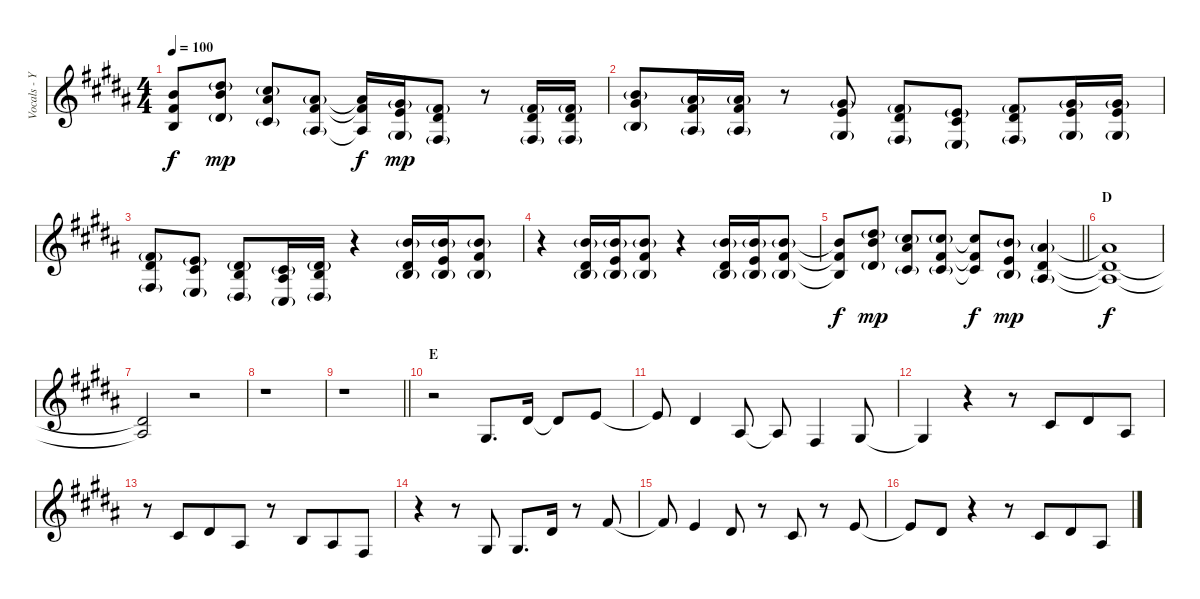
\track ("Vocals - Yasu" "Vocals - Y") {instrument lead6voice}
\staff {score}
\tuning (E4 B3 G3 D3 A2 E2) {hide}
\ts (4 4)
\tempo 100
\clef g2
\ks b
(7.1{t} 7.2{t} 4.3{t}).8{dy f} (11.1{g} 12.2 8.3{g}).8{dy mp} (9.1{g} 11.2 6.3{g}).8 (6.1{g} 7.2 3.3{g}).8 (6.1{t} 7.2{t} 3.3{t}).16{dy f} (4.1{g} 5.2 1.3{g}).16{dy mp} (2.1{g} 4.2 4.4{g}).8 r.8 (2.1{g} 4.2 4.4{g}).16 (2.1{g} 4.2 4.4{g}).16 |
(7.1{g} 9.2 4.3{g}).8 (6.1{g} 7.2 3.3{g}).16 (6.1{g} 7.2 3.3{g}).16 r.8 (4.1{g} 5.2 1.3{g}).8 (2.1{g} 4.2 4.4{g}).8 (0.1{g} 2.2 2.4{g}).8 (2.1{g} 4.2 4.4{g}).8 (4.1{g} 5.2 1.3{g}).16 (4.1{g} 5.2 1.3{g}).16 |
(2.1{g} 4.2 4.4{g}).8 (0.1{g} 2.2 2.4{g}).8 (4.2{g} 4.3 1.4{g}).8 (2.2{g} 3.3 4.5{g}).16 (4.2{g} 4.3 1.4{g}).16 r.4 (7.1{g} 4.2 4.3{g}).16 (7.1{g} 5.2 4.3{g}).16 (7.1{g} 7.2 4.3{g}).8 |
r.4 (7.1{g} 4.2 4.3{g}).16 (7.1{g} 5.2 4.3{g}).16 (7.1{g} 7.2 4.3{g}).8 r.4 (7.1{g} 4.2 4.3{g}).16 (7.1{g} 5.2 4.3{g}).16 (7.1{g} 7.2 4.3{g}).8 |
\barLineRight lightlight
(7.1{t} 7.2{t} 4.3{t}).8{dy f} (11.1{g} 12.2 8.3{g}).8{dy mp} (9.1{g} 11.2 6.3{g}).8 (9.1{g} 7.2 6.3{g}).8 (9.1{t} 7.2{t} 6.3{t}).8{dy f} (7.1{g} 5.2 4.3{g}).8{dy mp} (6.1{g} 4.2 3.3{g}).4 |
\section ("" "D")
(6.1{t} 4.2{t} 3.3{t}).1{dy f} |
(4.2{t} 3.3{t}).2 r.2 |
r.1 |
\barLineRight lightlight
r.1 |
\section ("" "E")
r.2 1.3.8{d} 4.2.16 4.2{t}.8 0.1.8 |
0.1{t}.8 4.2.4 3.3.8 3.3{t}.8 4.4.4 1.3.8 |
1.3{t}.4 r.4 r.8 2.2.8{beam merge} 4.2.8 3.3.8 |
r.8 2.2.8{beam merge} 4.2.8 3.3.8 r.8 0.2.8{beam merge} 3.3.8 4.4.8 |
r.4 r.8 1.3.8 1.3.8{d} 4.2.16 r.8 2.1.8 |
2.1{t}.8 0.1.4 4.2.8 r.8 2.2.8 r.8 0.1.8 |
0.1{t}.8 4.2.8 r.4 r.8 2.2.8{beam merge} 4.2.8 3.3.8
